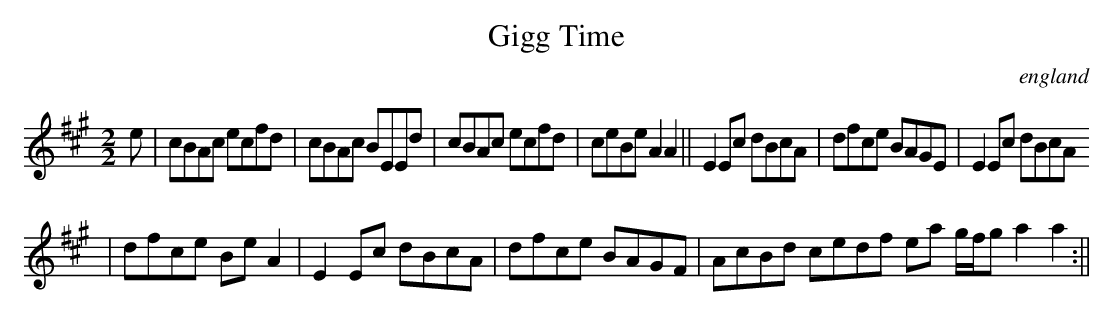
X:1
T:Gigg Time
O:england
M:2/2
L:1/8
K:A major
e|cBAc ecfd|cBAc BEEd|cBAc ecfd|ceBe A2A2||E2Ec dBcA|dfce BAGE|E2Ec dBcA
| dfce Be A2|E2Ec dBcA|dfce BAGF|AcBd cedf ea g/2f/2ga2a2:||
